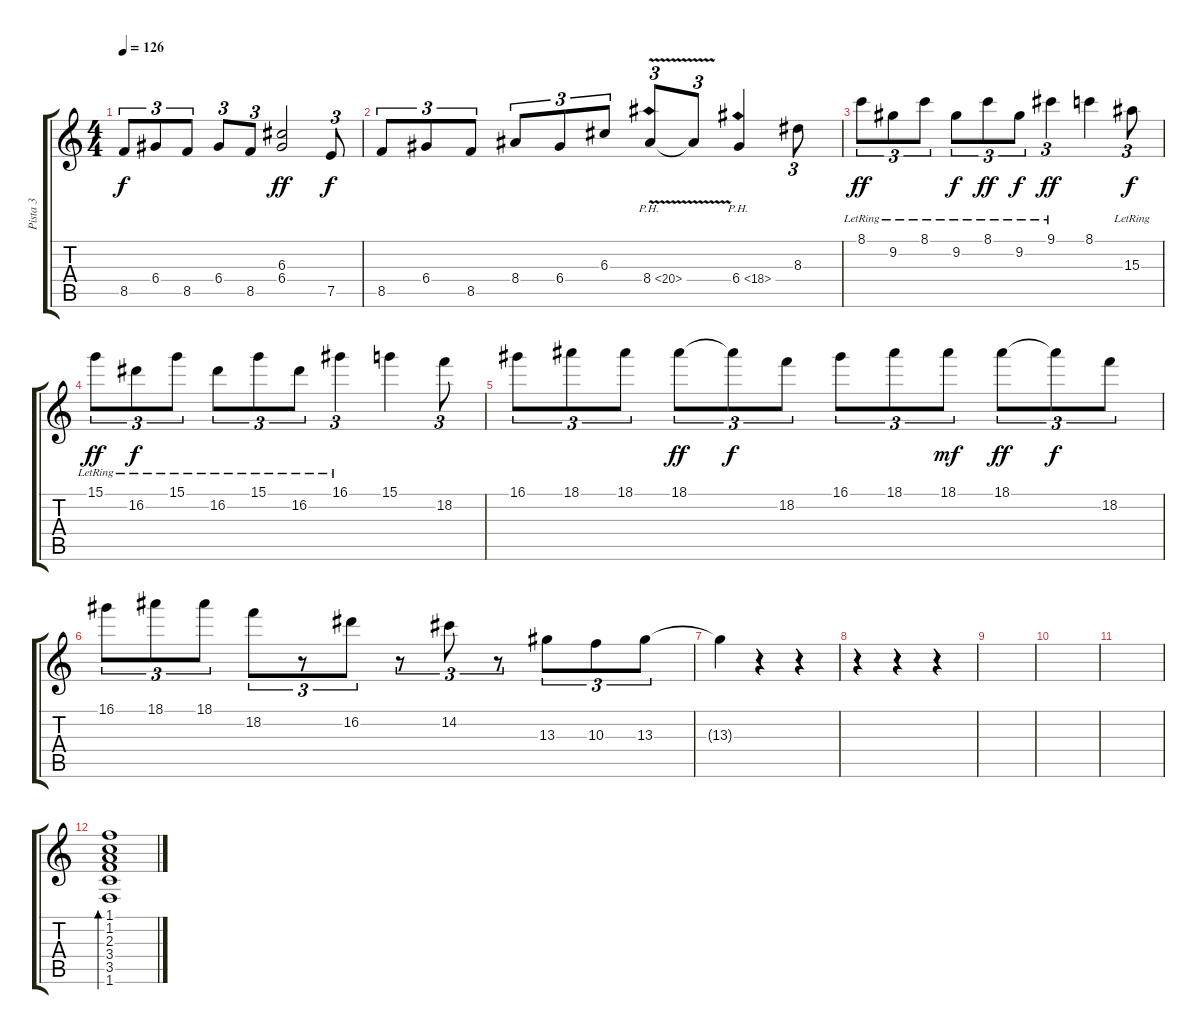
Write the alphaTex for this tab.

\track ("Pista 3" "Pista 3") {instrument distortionguitar}
\staff {score tabs}
\tuning (E4 B3 G3 D3 A2 E2) {hide}
\ts (4 4)
\tempo 126
\clef g2
\ks c
8.5.8{tu (3 2) dy f} 6.4.8{tu (3 2)} 8.5.8{tu (3 2)} 6.4.8{tu (3 2)} 8.5.8{tu (3 2)} (6.3 6.4).2{dy ff} 7.5.8{tu (3 2) dy f} |
8.5.8{tu (3 2)} 6.4.8{tu (3 2)} 8.5.8{tu (3 2)} 8.4.8{tu (3 2)} 6.4.8{tu (3 2)} 6.3.8{tu (3 2)} 8.4{ph 12 v}.8{tu (3 2)} 8.4{t}.8{tu (3 2)} 6.4{ph 12}.4 8.3.8{tu (3 2)} |
8.1{lr}.8{tu (3 2) dy ff} 9.2{lr}.8{tu (3 2)} 8.1{lr}.8{tu (3 2)} 9.2{lr}.8{tu (3 2) dy f} 8.1{lr}.8{tu (3 2) dy ff} 9.2{lr}.8{tu (3 2) dy f} 9.1{lr}.4{tu (3 2) dy ff} 8.1.4 15.3{lr}.8{tu (3 2) dy f} |
15.1{lr}.8{tu (3 2) dy ff} 16.2{lr}.8{tu (3 2) dy f} 15.1{lr}.8{tu (3 2)} 16.2{lr}.8{tu (3 2)} 15.1{lr}.8{tu (3 2)} 16.2{lr}.8{tu (3 2)} 16.1{lr}.4{tu (3 2)} 15.1.4 18.2.8{tu (3 2)} |
16.1.8{tu (3 2)} 18.1.8{tu (3 2)} 18.1.8{tu (3 2)} 18.1.8{tu (3 2) dy ff} 18.1{t}.8{tu (3 2) dy f} 18.2.8{tu (3 2)} 16.1.8{tu (3 2)} 18.1.8{tu (3 2)} 18.1.8{tu (3 2) dy mf} 18.1.8{tu (3 2) dy ff} 18.1{t}.8{tu (3 2) dy f} 18.2.8{tu (3 2)} |
16.1.8{tu (3 2)} 18.1.8{tu (3 2)} 18.1.8{tu (3 2)} 18.2.8{tu (3 2)} r.8{tu (3 2)} 16.2.8{tu (3 2)} r.8{tu (3 2)} 14.2.8{tu (3 2)} r.8{tu (3 2)} 13.3.8{tu (3 2)} 10.3.8{tu (3 2)} 13.3.8{tu (3 2)} |
13.3{t}.4 r.4 r.4 |
r.4 r.4 r.4 |
|
|
|
(1.1 1.2 2.3 3.4 3.5 1.6).1{bd 120 instrument electricguitarclean}
